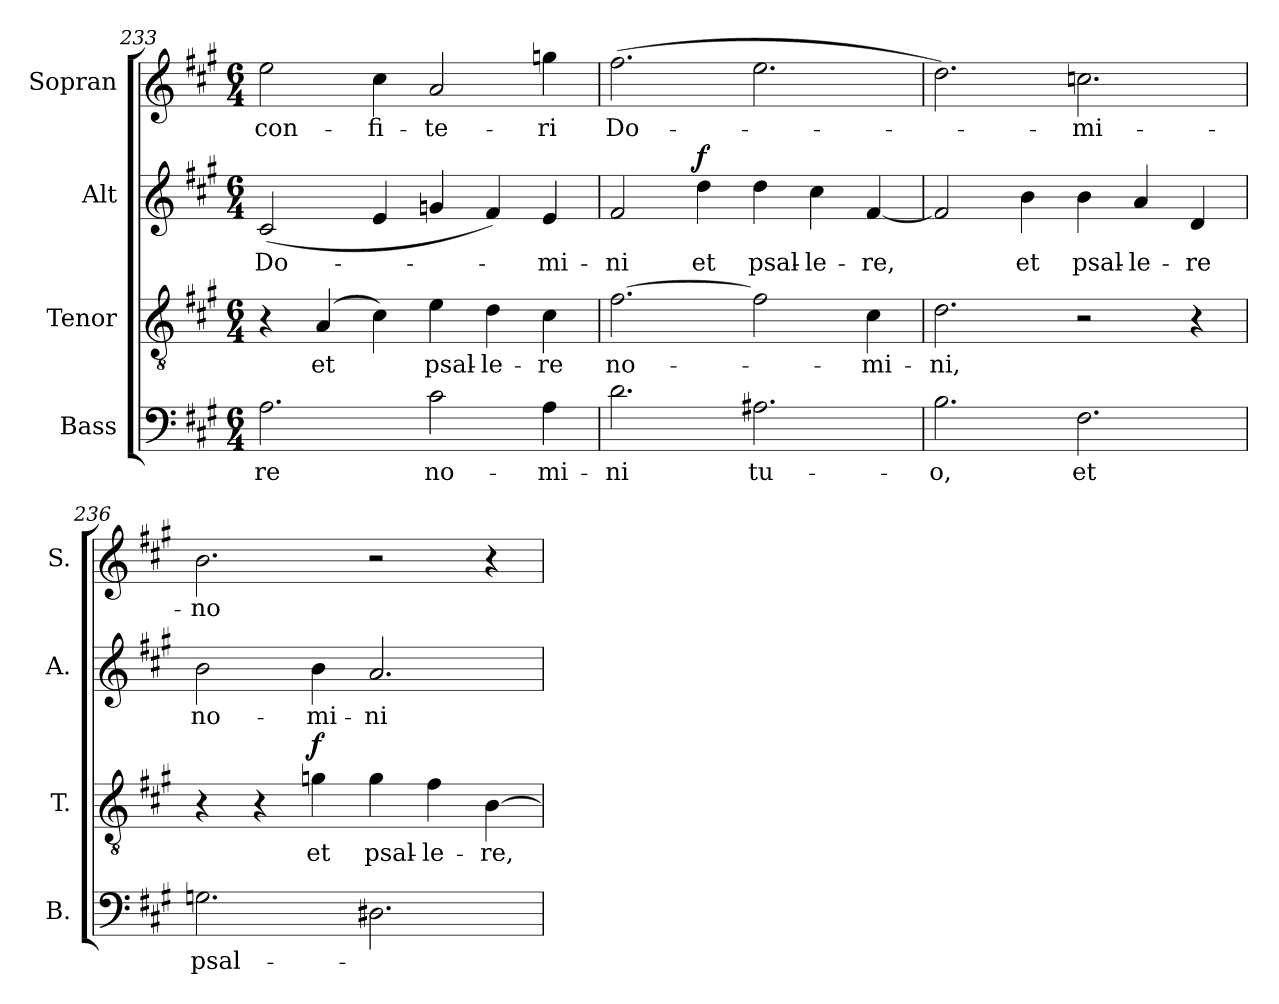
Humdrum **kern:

**kern	**text	**kern	**text	**dynam	**kern	**text	**dynam	**kern	**text
*part4	*part4	*part3	*part3	*part3	*part2	*part2	*part2	*part1	*part1
*staff4	*staff4	*staff3	*staff3	*staff3	*staff2	*staff2	*staff2	*staff1	*staff1
*I"Bass	*	*I"Tenor	*	*	*I"Alt	*	*	*I"Sopran	*
*I'B.	*	*I'T.	*	*	*I'A.	*	*	*I'S.	*
!!LO:PB:g=z
*clefF4	*	*clefGv2	*	*	*clefG2	*	*	*clefG2	*
*k[f#c#g#]	*	*k[f#c#g#]	*	*	*k[f#c#g#]	*	*	*k[f#c#g#]	*
*A:	*	*A:	*	*	*A:	*	*	*A:	*
*M6/4	*	*M6/4	*	*	*M6/4	*	*	*M6/4	*
=233	=233	=233	=233	=233	=233	=233	=233	=233	=233
!	!LO:LY:b	!	!	!	!	!LO:LY:b	!	!	!LO:LY:b
2.A\	-re	4r	.	.	(<2c#/	Do-	.	2ee\	con-
!	!	!	!LO:LY:b	!	!	!	!	!	!
.	.	(4A/	et	.	.	.	.	.	.
!	!	!	!	!	!	!	!	!	!LO:LY:b
.	.	4c#\)	.	.	4e/	.	.	4cc#\	-fi-
!	!LO:LY:b	!	!LO:LY:b	!	!	!	!	!	!LO:LY:b
2c#\	no-	4e\	psal-	.	4gn/	.	.	2a/	-te-
!	!	!	!LO:LY:b	!	!	!	!	!	!
.	.	4d\	-le-	.	4f#/)	.	.	.	.
!	!LO:LY:b	!	!LO:LY:b	!	!	!LO:LY:b	!	!	!LO:LY:b
4A\	-mi-	4c#\	-re	.	4e/	-mi-	.	4ggn\	-ri
=234	=234	=234	=234	=234	=234	=234	=234	=234	=234
!	!LO:LY:b	!	!LO:LY:b	!	!	!LO:LY:b	!	!	!LO:LY:b
2.d\	-ni	[2.f#\	no-	.	2f#/	-ni	.	(>2.ff#\	Do-
!	!	!	!	!	!	!LO:LY:b	!LO:DY:a	!	!
.	.	.	.	.	4dd\	et	f	.	.
!	!LO:LY:b	!	!	!	!	!LO:LY:b	!	!	!
2.A#X\	tu-	2f#\]	.	.	4dd\	psal-	.	2.ee\	.
!	!	!	!	!	!	!LO:LY:b	!	!	!
.	.	.	.	.	4cc#\	-le-	.	.	.
!	!	!	!LO:LY:b	!	!	!LO:LY:b	!	!	!
.	.	4c#\	-mi-	.	[4f#/	-re,	.	.	.
=235	=235	=235	=235	=235	=235	=235	=235	=235	=235
!	!LO:LY:b	!	!LO:LY:b	!	!	!	!	!	!
2.B\	-o,	2.d\	-ni,	.	2f#/]	.	.	2.dd\)	.
!	!	!	!	!	!	!LO:LY:b	!	!	!
.	.	.	.	.	4b\	et	.	.	.
!	!LO:LY:b	!	!	!	!	!LO:LY:b	!	!	!LO:LY:b
2.F#\	et	2r	.	.	4b\	psal-	.	2.ccn\	-mi-
!	!	!	!	!	!	!LO:LY:b	!	!	!
.	.	.	.	.	4a/	-le-	.	.	.
!	!	!	!	!	!	!LO:LY:b	!	!	!
.	.	4r	.	.	4d/	-re	.	.	.
=236	=236	=236	=236	=236	=236	=236	=236	=236	=236
!	!LO:LY:b	!	!	!	!	!LO:LY:b	!	!	!LO:LY:b
2.Gn\	psal-	4r	.	.	2b\	no-	.	2.b\	-no
.	.	4r	.	.	.	.	.	.	.
!	!	!	!LO:LY:b	!LO:DY:a	!	!LO:LY:b	!	!	!
.	.	4gn\	et	f	4b\	-mi-	.	.	.
!	!	!	!LO:LY:b	!	!	!LO:LY:b	!	!	!
2.D#X\	.	4g\	psal-	.	2.a/	-ni	.	2r	.
!	!	!	!LO:LY:b	!	!	!	!	!	!
.	.	4f#\	-le-	.	.	.	.	.	.
!	!	!	!LO:LY:b	!	!	!	!	!	!
.	.	[4B\	-re,	.	.	.	.	4r	.
=	=	=	=	=	=	=	=	=	=
*-	*-	*-	*-	*-	*-	*-	*-	*-	*-
